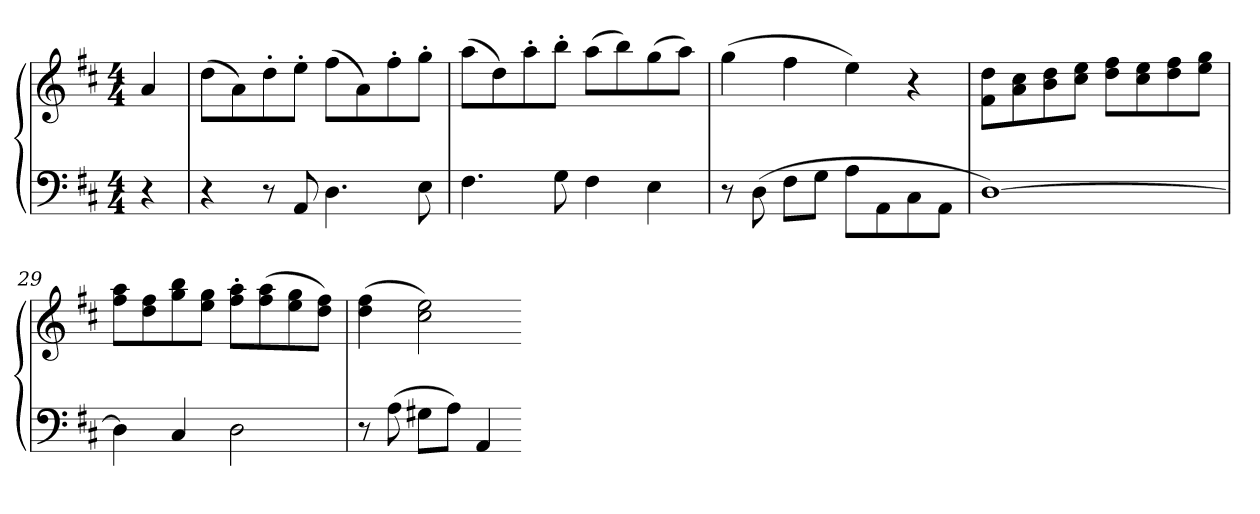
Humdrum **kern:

**kern	**kern
*part1	*part1
*staff2	*staff1
*clefF4	*clefG2
*k[f#c#]	*k[f#c#]
*D:	*D:
*M4/4	*M4/4
=	=
4r	4a
=25	=25
4r	(8ddL
.	8a)
8r	8dd'
8AA	8ee'J
4.D	(8ff#L
.	8a)
.	8ff#'
8E	8gg'J
=26	=26
4.F#	(8aaL
.	8dd)
.	8aa'
8G	8bb'J
4F#	(8aaL
.	8bb)
4E	(8gg
.	8aaJ)
=27	=27
8r	(4gg
(8D	.
8F#L	4ff#
8GJ	.
8AL	4ee)
8AA	.
8C#	4r
8AAJ	.
=28	=28
[1D)	8f# 8ddL
.	8a 8cc#
.	8b 8dd
.	8cc# 8eeJ
.	8dd 8ff#L
.	8cc# 8ee
.	8dd 8ff#
.	8ee 8ggJ
=29	=29
4D]	8ff# 8aaL
.	8dd 8ff#
4C#	8gg 8bb
.	8ee 8ggJ
2D	8ff#' 8aa'L
.	(8ff# 8aa
.	8ee 8gg
.	8dd 8ff#J)
=30	=30
8r	(4dd 4ff#
(8A	.
8G#XL	2cc# 2ee)
8AJ)	.
4AA	.
=-	=-
*-	*-
